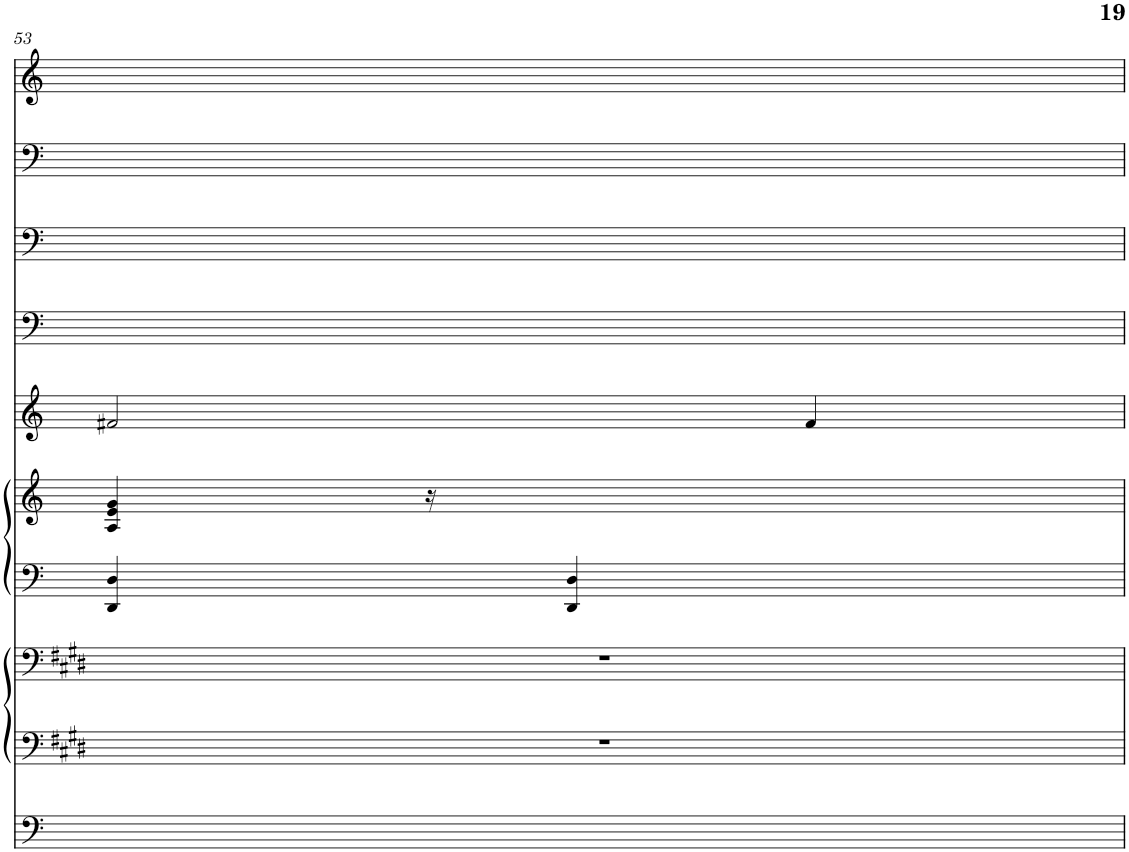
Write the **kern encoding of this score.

**kern	**kern	**kern	**kern	**kern	**kern	**kern	**kern	**kern	**kern
*part8	*part7	*part7	*part6	*part6	*part5	*part4	*part3	*part2	*part1
*staff10	*staff9	*staff8	*staff7	*staff6	*staff5	*staff4	*staff3	*staff2	*staff1
*I"Voice	*I"Piano	*	*I"Piano	*	*I"Voice	*I"Voice	*I"Voice	*I"Voice	*I"Voice
*I'V	*I'Pno	*	*I'Pno	*	*I'V	*I'V	*I'V	*I'V	*I'V
!!LO:PB:g=z
*clefF4	*clefF4	*clefF4	*clefF4	*clefG2	*clefG2	*clefF4	*clefF4	*clefF4	*clefG2
*k[]	*k[f#c#g#d#]	*k[f#c#g#d#]	*k[]	*k[]	*k[]	*k[]	*k[]	*k[]	*k[]
*M3/4	*	*	*M3/4	*M3/4	*	*M3/4	*M3/4	*M3/4	*M3/4
=53	=53	=53	=53	=53	=53	=53	=53	=53	=53
*	*	*	*^	*	*	*	*	*	*
2.ryy	2.r	1r	4D/	4DD/	4A/ 4e/ 4g/	2f#X/	2.ryy	2.ryy	2.ryy	2.ryy
.	.	.	16ryy	4ryy	16r	.	.	.	.	.
.	.	.	4DD/ 4D/	.	4..ryy	.	.	.	.	.
.	.	.	.	2ryy	.	4f#/	.	.	.	.
.	.	.	8.ryy	.	.	.	.	.	.	.
4ryy	4ryy	.	4ryy	.	4ryy	4ryy	4ryy	4ryy	4ryy	4ryy
*	*	*	*v	*v	*	*	*	*	*	*
=	=	=	=	=	=	=	=	=	=
*-	*-	*-	*-	*-	*-	*-	*-	*-	*-
